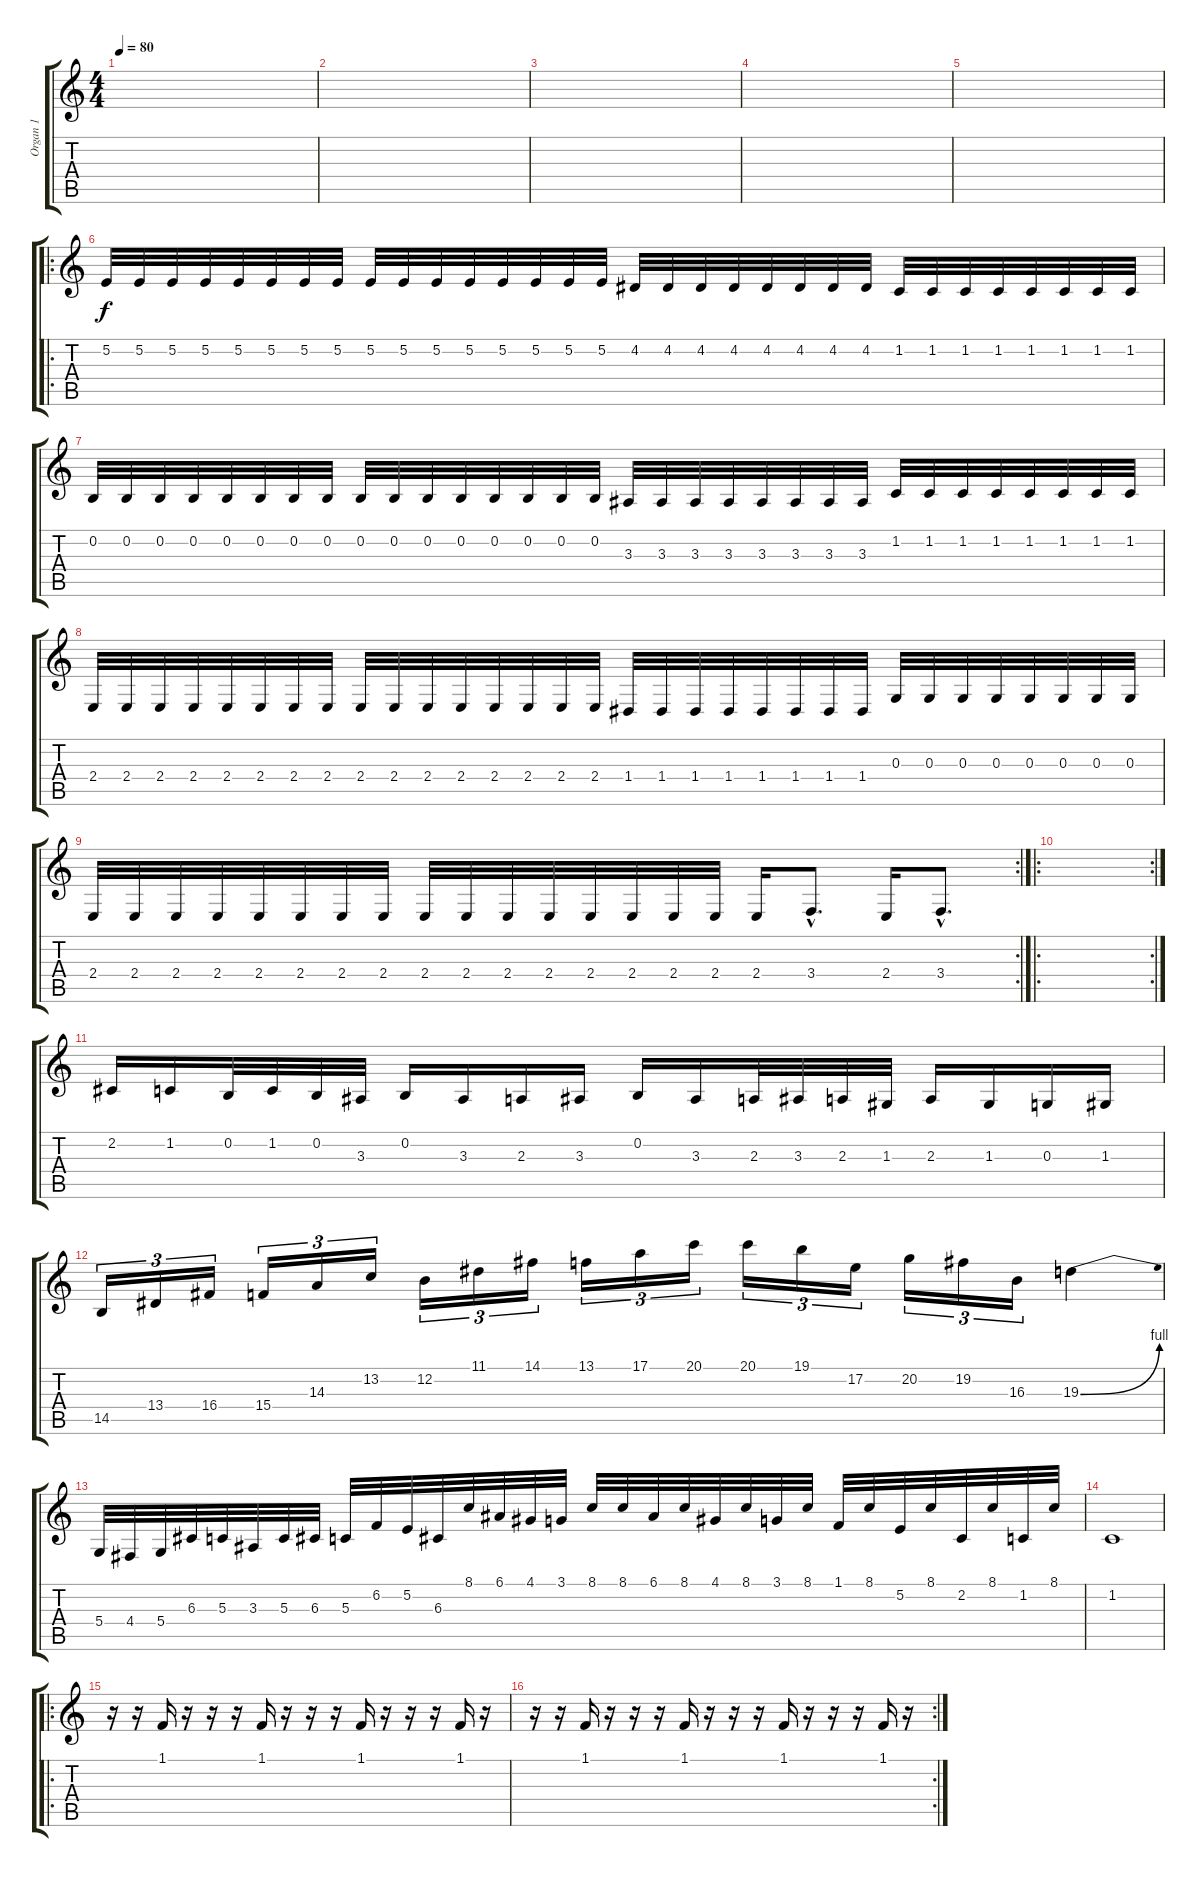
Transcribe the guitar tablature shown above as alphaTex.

\track ("Organ 1" "Organ 1") {instrument drawbarorgan}
\staff {score tabs}
\tuning (E4 B3 G3 D3 A2 E2) {hide}
\ts (4 4)
\tempo 80
\clef g2
\ks c
|
|
|
|
|
\ro
5.2.32 5.2.32 5.2.32 5.2.32 5.2.32 5.2.32 5.2.32 5.2.32 5.2.32 5.2.32 5.2.32 5.2.32 5.2.32 5.2.32 5.2.32 5.2.32 4.2.32 4.2.32 4.2.32 4.2.32 4.2.32 4.2.32 4.2.32 4.2.32 1.2.32 1.2.32 1.2.32 1.2.32 1.2.32 1.2.32 1.2.32 1.2.32 |
0.2.32 0.2.32 0.2.32 0.2.32 0.2.32 0.2.32 0.2.32 0.2.32 0.2.32 0.2.32 0.2.32 0.2.32 0.2.32 0.2.32 0.2.32 0.2.32 3.3.32 3.3.32 3.3.32 3.3.32 3.3.32 3.3.32 3.3.32 3.3.32 1.2.32 1.2.32 1.2.32 1.2.32 1.2.32 1.2.32 1.2.32 1.2.32 |
2.4.32 2.4.32 2.4.32 2.4.32 2.4.32 2.4.32 2.4.32 2.4.32 2.4.32 2.4.32 2.4.32 2.4.32 2.4.32 2.4.32 2.4.32 2.4.32 1.4.32 1.4.32 1.4.32 1.4.32 1.4.32 1.4.32 1.4.32 1.4.32 0.3.32 0.3.32 0.3.32 0.3.32 0.3.32 0.3.32 0.3.32 0.3.32 |
\rc 2
2.4.32 2.4.32 2.4.32 2.4.32 2.4.32 2.4.32 2.4.32 2.4.32 2.4.32 2.4.32 2.4.32 2.4.32 2.4.32 2.4.32 2.4.32 2.4.32 2.4.16 3.4{hac}.8{d} 2.4.16 3.4{hac}.8{d} |
\ro
\rc 2
|
2.2.16 1.2.16 0.2.32 1.2.32 0.2.32 3.3.32 0.2.16 3.3.16 2.3.16 3.3.16 0.2.16 3.3.16 2.3.32 3.3.32 2.3.32 1.3.32 2.3.16 1.3.16 0.3.16 1.3.16 |
14.5.16{tu (3 2)} 13.4.16{tu (3 2)} 16.4.16{tu (3 2)} 15.4.16{tu (3 2)} 14.3.16{tu (3 2)} 13.2.16{tu (3 2)} 12.2.16{tu (3 2)} 11.1.16{tu (3 2)} 14.1.16{tu (3 2)} 13.1.16{tu (3 2)} 17.1.16{tu (3 2)} 20.1.16{tu (3 2)} 20.1.16{tu (3 2)} 19.1.16{tu (3 2)} 17.2.16{tu (3 2)} 20.2.16{tu (3 2)} 19.2.16{tu (3 2)} 16.3.16{tu (3 2)} 19.3{be (bend 0 0 60 4)}.4 |
5.4.32 4.4.32 5.4.32 6.3.32 5.3.32 3.3.32 5.3.32 6.3.32 5.3.32 6.2.32 5.2.32 6.3.32 8.1.32 6.1.32 4.1.32 3.1.32 8.1.32 8.1.32 6.1.32 8.1.32 4.1.32 8.1.32 3.1.32 8.1.32 1.1.32 8.1.32 5.2.32 8.1.32 2.2.32 8.1.32 1.2.32 8.1.32 |
1.2.1 |
\ro
r.16 r.16 1.1.16 r.16 r.16 r.16 1.1.16 r.16 r.16 r.16 1.1.16 r.16 r.16 r.16 1.1.16 r.16 |
\rc 2
r.16 r.16 1.1.16 r.16 r.16 r.16 1.1.16 r.16 r.16 r.16 1.1.16 r.16 r.16 r.16 1.1.16 r.16
